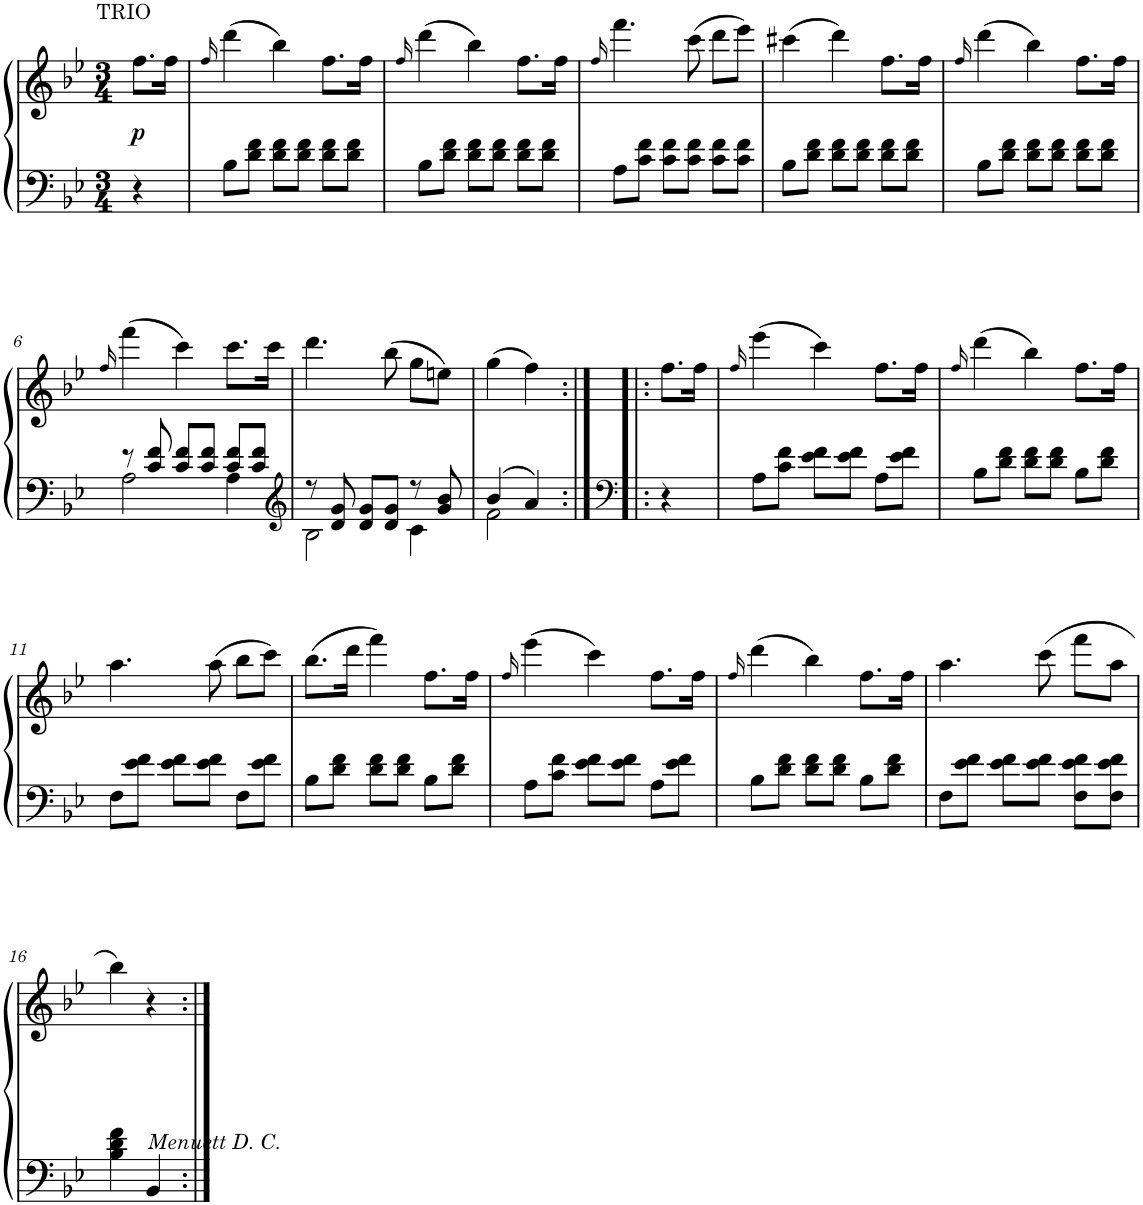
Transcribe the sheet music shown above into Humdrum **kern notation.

**kern	**kern	**dynam
*part1	*part1	*part1
*staff2	*staff1	*staff1/2
*I"Piano	*	*
*I'Pno.	*	*
*clefF4	*clefG2	*
*k[b-e-]	*k[b-e-]	*
*M3/4	*M3/4	*
=	=	=
!	!LO:TX:a:t=TRIO	!
!	!	!LO:DY:b
4r	8.ff\L	p
.	16ff\Jk	.
=1	=1	=1
.	16qff/	.
8B-\L	(4ddd\	.
8d\ 8f\J	.	.
8d\ 8f\L	4bb-\)	.
8d\ 8f\J	.	.
8d\ 8f\L	8.ff\L	.
8d\ 8f\J	.	.
.	16ff\Jk	.
=2	=2	=2
.	16qff/	.
8B-\L	(4ddd\	.
8d\ 8f\J	.	.
8d\ 8f\L	4bb-\)	.
8d\ 8f\J	.	.
8d\ 8f\L	8.ff\L	.
8d\ 8f\J	.	.
.	16ff\Jk	.
=3	=3	=3
.	16qff/	.
8A\L	4.fff\	.
8c\ 8f\J	.	.
8c\ 8f\L	.	.
8c\ 8f\J	(8ccc\	.
8c\ 8f\L	8ddd\L	.
8c\ 8f\J	8eee-\J)	.
=4	=4	=4
8B-\L	(4ccc#X\	.
8d\ 8f\J	.	.
8d\ 8f\L	4ddd\)	.
8d\ 8f\J	.	.
8d\ 8f\L	8.ff\L	.
8d\ 8f\J	.	.
.	16ff\Jk	.
=5	=5	=5
.	16qff/	.
8B-\L	(4ddd\	.
8d\ 8f\J	.	.
8d\ 8f\L	4bb-\)	.
8d\ 8f\J	.	.
8d\ 8f\L	8.ff\L	.
8d\ 8f\J	.	.
.	16ff\Jk	.
!!LO:LB:g=z
=6	=6	=6
.	16qff/	.
*^	*	*
8r	2A\	(4fff\	.
8c/ 8f/	.	.	.
8c/ 8f/L	.	4ccc\)	.
8c/ 8f/J	.	.	.
8c/ 8f/L	4A\	8.ccc\L	.
8c/ 8f/J	.	.	.
.	.	16ccc\Jk	.
=7	=7	=7	=7
*clefG2	*	*	*
8r	2B-\	4.ddd\	.
8d/ 8g/	.	.	.
8d/ 8g/L	.	.	.
8d/ 8g/J	.	(8bb-\	.
8r	4c\	8gg\L	.
8g/ 8b-/	.	8een\J)	.
=8	=8	=8	=8
4b-/	2f\	(4gg\	.
4a/	.	4ff\)	.
*v	*v	*	*
=8X1:|!|:	=8X1:|!|:	=8X1:|!|:
*clefF4	*	*
4r	8.ff\L	.
.	16ff\Jk	.
=9	=9	=9
.	16qff/	.
8A\L	(4eee-\	.
8c\ 8f\J	.	.
8e-\ 8f\L	4ccc\)	.
8e-\ 8f\J	.	.
8A\L	8.ff\L	.
8e-\ 8f\J	.	.
.	16ff\Jk	.
=10	=10	=10
.	16qff/	.
8B-\L	(4ddd\	.
8d\ 8f\J	.	.
8d\ 8f\L	4bb-\)	.
8d\ 8f\J	.	.
8B-\L	8.ff\L	.
8d\ 8f\J	.	.
.	16ff\Jk	.
!!LO:LB:g=z
=11	=11	=11
8F\L	4.aa\	.
8e-\ 8f\J	.	.
8e-\ 8f\L	.	.
8e-\ 8f\J	(8aa\	.
8F\L	8bb-\L	.
8e-\ 8f\J	8ccc\J)	.
=12	=12	=12
8B-\L	(8.bb-\L	.
8d\ 8f\J	.	.
.	16ddd\Jk	.
8d\ 8f\L	4fff\)	.
8d\ 8f\J	.	.
8B-\L	8.ff\L	.
8d\ 8f\J	.	.
.	16ff\Jk	.
=13	=13	=13
.	16qff/	.
8A\L	(4eee-\	.
8c\ 8f\J	.	.
8e-\ 8f\L	4ccc\)	.
8e-\ 8f\J	.	.
8A\L	8.ff\L	.
8e-\ 8f\J	.	.
.	16ff\Jk	.
=14	=14	=14
.	16qff/	.
8B-\L	(4ddd\	.
8d\ 8f\J	.	.
8d\ 8f\L	4bb-\)	.
8d\ 8f\J	.	.
8B-\L	8.ff\L	.
8d\ 8f\J	.	.
.	16ff\Jk	.
=15	=15	=15
8F\L	4.aa\	.
8e-\ 8f\J	.	.
8e-\ 8f\L	.	.
8e-\ 8f\J	(8ccc\	.
8F\ 8e-\ 8f\L	8fff\L	.
8F\ 8e-\ 8f\J	8aa\J	.
!!LO:LB:g=z
=16	=16	=16
4B-\ 4d\ 4f\	4bb-\)	.
!	!LO:TX:b:i:t=Menuett D. C.	!
4BB-/	4r	.
=:|!	=:|!	=:|!
*-	*-	*-
